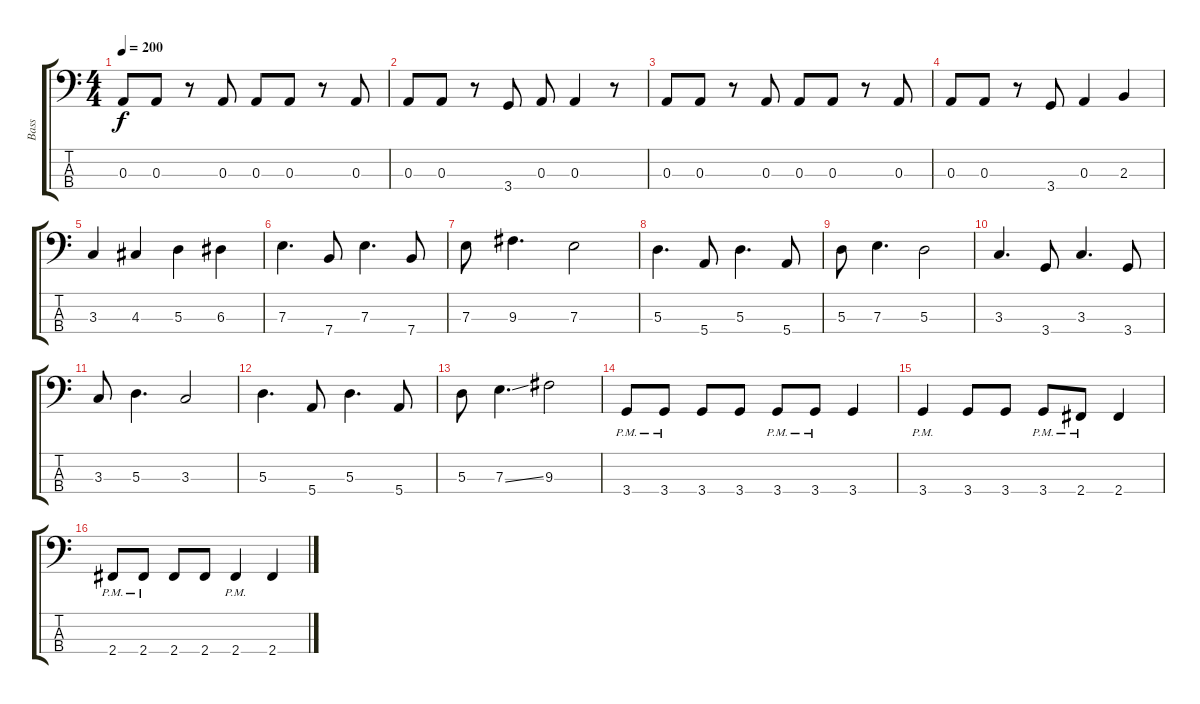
\track ("Bass" "Bass") {instrument electricbassfinger}
\staff {score tabs}
\tuning (G2 D2 A1 E1) {hide}
\ts (4 4)
\tempo 200
\clef f4
\ks c
0.3.8{dy f} 0.3.8 r.8 0.3.8 0.3.8 0.3.8 r.8 0.3.8 |
0.3.8 0.3.8 r.8 3.4.8 0.3.8 0.3.4 r.8 |
0.3.8 0.3.8 r.8 0.3.8 0.3.8 0.3.8 r.8 0.3.8 |
0.3.8 0.3.8 r.8 3.4.8 0.3.4 2.3.4 |
3.3.4 4.3.4 5.3.4 6.3.4 |
7.3.4{d} 7.4.8 7.3.4{d} 7.4.8 |
7.3.8 9.3.4{d} 7.3.2 |
5.3.4{d} 5.4.8 5.3.4{d} 5.4.8 |
5.3.8 7.3.4{d} 5.3.2 |
3.3.4{d} 3.4.8 3.3.4{d} 3.4.8 |
3.3.8 5.3.4{d} 3.3.2 |
5.3.4{d} 5.4.8 5.3.4{d} 5.4.8 |
5.3.8 7.3{ss}.4{d} 9.3.2 |
3.4{pm}.8 3.4{pm}.8 3.4.8 3.4.8 3.4{pm}.8 3.4{pm}.8 3.4.4 |
3.4{pm}.4 3.4.8 3.4.8 3.4{pm}.8 2.4{pm}.8 2.4.4 |
2.4{pm}.8 2.4{pm}.8 2.4.8 2.4.8 2.4{pm}.4 2.4.4
